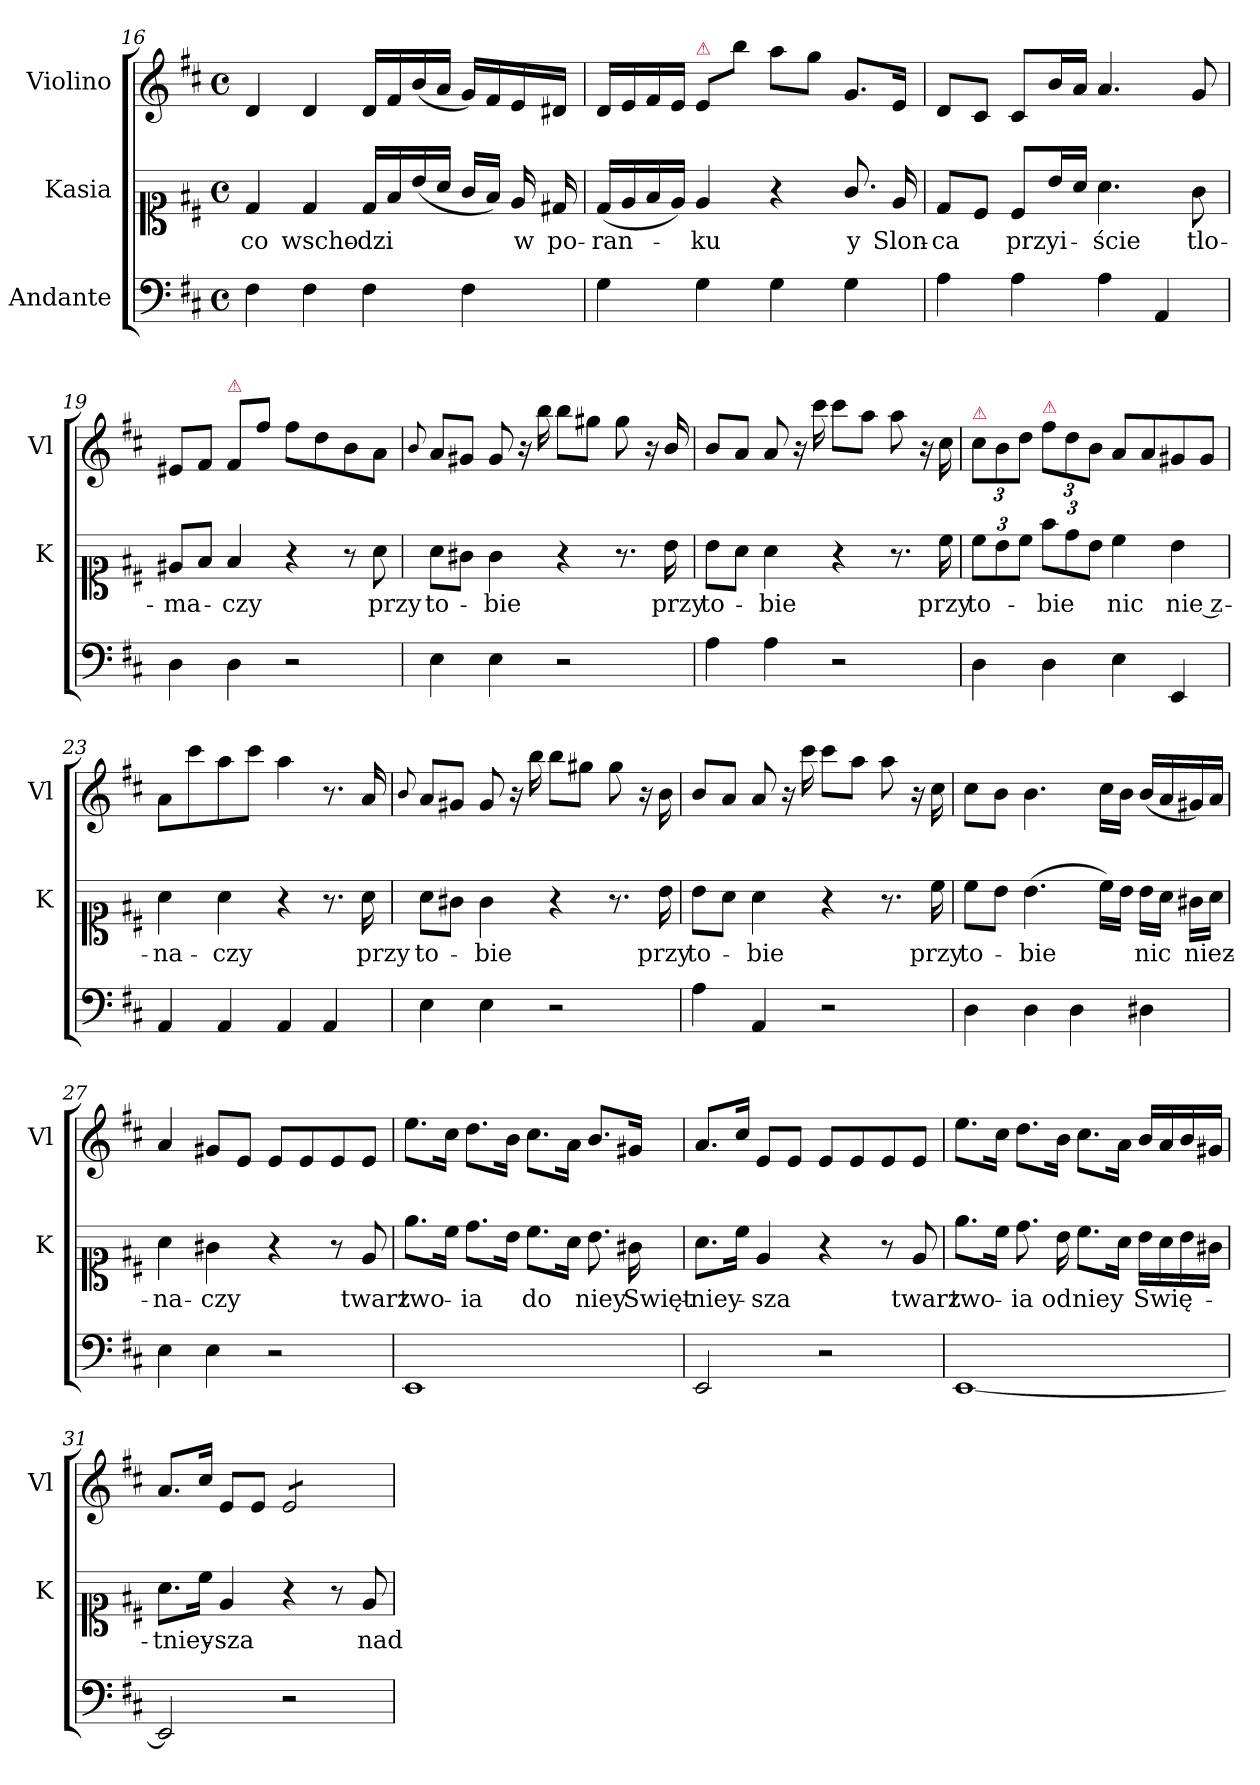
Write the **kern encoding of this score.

**kern	**kern	**text	**kern
*part3	*part2	*part2	*part1
*staff3	*staff2	*staff2	*staff1
*I"Andante	*I"Kasia	*	*I"Violino
*	*I'K	*	*I'Vl
*clefF4	*clefC1	*	*clefG2
*k[f#c#]	*k[f#c#]	*	*k[f#c#]
*D:	*D:	*	*D:
*M4/4	*M4/4	*	*M4/4
*met(c)	*met(c)	*	*met(c)
=16	=16	=16	=16
4F#\	4d/	co	4d/
4F#\	4d/	wscho-	4d/
4F#\	16d/LL	-dzi	16d/LL
.	16f#/	.	16f#/
.	(16b/	.	(16b/
.	16a/JJ	.	16a/JJ
4F#\	16g/LL	.	16g/LL)
.	16f#/JJ)	.	16f#/
.	16e/	w	16e/
.	16d#X/	po-	16d#X/JJ
=17	=17	=17	=17
4G\	(16d/LL	-ran-	16d/LL
.	16e/	.	16e/
.	16f#/	.	16f#/
.	16e/JJ)	.	16e/JJ
!	!	!	!LO:TX:a:color=crimson:t=⚠
4G\	4e/	-ku	8e/L
.	.	.	8bb\J
4G\	4r	.	8aa\L
.	.	.	8gg\J
4G\	8.g/	y	8.g/L
.	16e/	Slon-	16e/Jk
=18	=18	=18	=18
4A\	8d/L	-ca	8d/L
.	8c#/J	.	8c#/J
4A\	8c#/L	przyi-	8c#/L
.	16b/L	.	16b/L
.	16a/JJ	.	16a/JJ
4A\	4.a\	-ście	4.a/
4AA/	.	.	.
.	8g\	tlo-	8g/
=19	=19	=19	=19
4D\	8e#X/L	-ma-	8e#X/L
.	8f#/J	.	8f#/J
!	!	!	!LO:TX:a:color=crimson:t=⚠
4D\	4f#/	-czy	8f#/L
.	.	.	8ff#\J
2r	4r	.	8ff#\L
.	.	.	8dd\
.	8r	.	8b\
.	8a\	przy	8a\J
=20	=20	=20	=20
.	.	.	8qqb/
4E\	8a\L	to-	8a/L
.	8g#X\J	.	8g#X/J
4E\	4g#\	-bie	8g#/
.	.	.	16r
.	.	.	16bb\
2r	4r	.	8bb\L
.	.	.	8gg#X\J
.	8.r	.	8gg#\
.	.	.	16r
.	16b\	przy	16b/
=21	=21	=21	=21
4A\	8b\L	to-	8b/L
.	8a\J	.	8a/J
4A\	4a\	-bie	8a/
.	.	.	16r
.	.	.	16ccc#\
2r	4r	.	8ccc#\L
.	.	.	8aa\J
.	8.r	.	8aa\
.	.	.	16r
.	16cc#\	przy	16cc#\
=22	=22	=22	=22
!	!	!	!LO:TX:a:color=crimson:t=⚠
4D\	12cc#\L	to-	12cc#\L
.	12b\	.	12b\
.	12cc#\J	.	12dd\J
!	!	!	!LO:TX:a:color=crimson:t=⚠
4D\	12ff#\L	-bie	12ff#\L
.	12dd\	.	12dd\
.	12b\J	.	12b\J
4E\	4cc#\	nic	8a/L
.	.	.	8a/
4EE/	4b\	nie z-	8g#X/
.	.	.	8g#/J
=23	=23	=23	=23
4AA/	4a\	-na-	8a\L
.	.	.	8ccc#\
4AA/	4a\	-czy	8aa\
.	.	.	8ccc#\J
4AA/	4r	.	4aa\
4AA/	8.r	.	8.r
.	16a\	przy	16a/
=24	=24	=24	=24
.	.	.	8qqb/
4E\	8a\L	to-	8a/L
.	8g#X\J	.	8g#X/J
4E\	4g#\	-bie	8g#/
.	.	.	16r
.	.	.	16bb\
2r	4r	.	8bb\L
.	.	.	8gg#X\J
.	8.r	.	8gg#\
.	.	.	16r
.	16b\	przy	16b\
=25	=25	=25	=25
4A\	8b\L	to-	8b/L
.	8a\J	.	8a/J
4AA/	4a\	-bie	8a/
.	.	.	16r
.	.	.	16ccc#\
2r	4r	.	8ccc#\L
.	.	.	8aa\J
.	8.r	.	8aa\
.	.	.	16r
.	16cc#\	przy	16cc#\
=26	=26	=26	=26
4D\	8cc#\L	to-	8cc#\L
.	8b\J	.	8b\J
4D\	(4.b\	-bie	4.b\
4D\	.	.	.
.	16cc#\LL)	.	16cc#\LL
.	16b\JJ	.	16b\JJ
4D#X\	16b\LL	nic	(16b/LL
.	16a\JJ	.	16a/
.	16g#X\LL	niez-	16g#X/)
.	16a\JJ	.	16a/JJ
=27	=27	=27	=27
4E\	4a\	-na-	4a/
4E\	4g#X\	-czy	8g#X/L
.	.	.	8e/J
2r	4r	.	8e/L
.	.	.	8e/
.	8r	.	8e/
.	8e/	twarz	8e/J
=28	=28	=28	=28
1EE	8.ee\L	two-	8.ee\L
.	16cc#\Jk	.	16cc#\Jk
.	8.dd\L	-ia	8.dd\L
.	16b\Jk	.	16b\Jk
.	8.cc#\L	do	8.cc#\L
.	16a\Jk	.	16a\Jk
.	8.b\	niey	8.b/L
.	16g#X\	Swięt-	16g#X/Jk
=29	=29	=29	=29
2EE/	8.a\L	-niey-	8.a/L
.	16cc#\Jk	.	16cc#/Jk
.	4e/	-sza	8e/L
.	.	.	8e/J
2r	4r	.	8e/L
.	.	.	8e/
.	8r	.	8e/
.	8e/	twarz	8e/J
=30	=30	=30	=30
[1EE	8.ee\L	two-	8.ee\L
.	16cc#\Jk	.	16cc#\Jk
.	8.dd\	-ia	8.dd\L
.	16b\	od	16b\Jk
.	8.cc#\L	niey	8.cc#\L
.	16a\Jk	.	16a\Jk
.	16b\LL	Swię-	16b/LL
.	16a\	.	16a/
.	16b\	.	16b/
.	16g#X\JJ	.	16g#X/JJ
=31	=31	=31	=31
2EE/]	8.a\L	-tniey-	8.a/L
.	16cc#\Jk	.	16cc#/Jk
.	4e/	-sza	8e/L
.	.	.	8e/J
*	*	*	*tremolo
2r	4r	.	8e/L
.	.	.	8e/
.	8r	.	8e/
.	8e/	nad	8e/J
*	*	*	*Xtremolo
=	=	=	=
*-	*-	*-	*-
